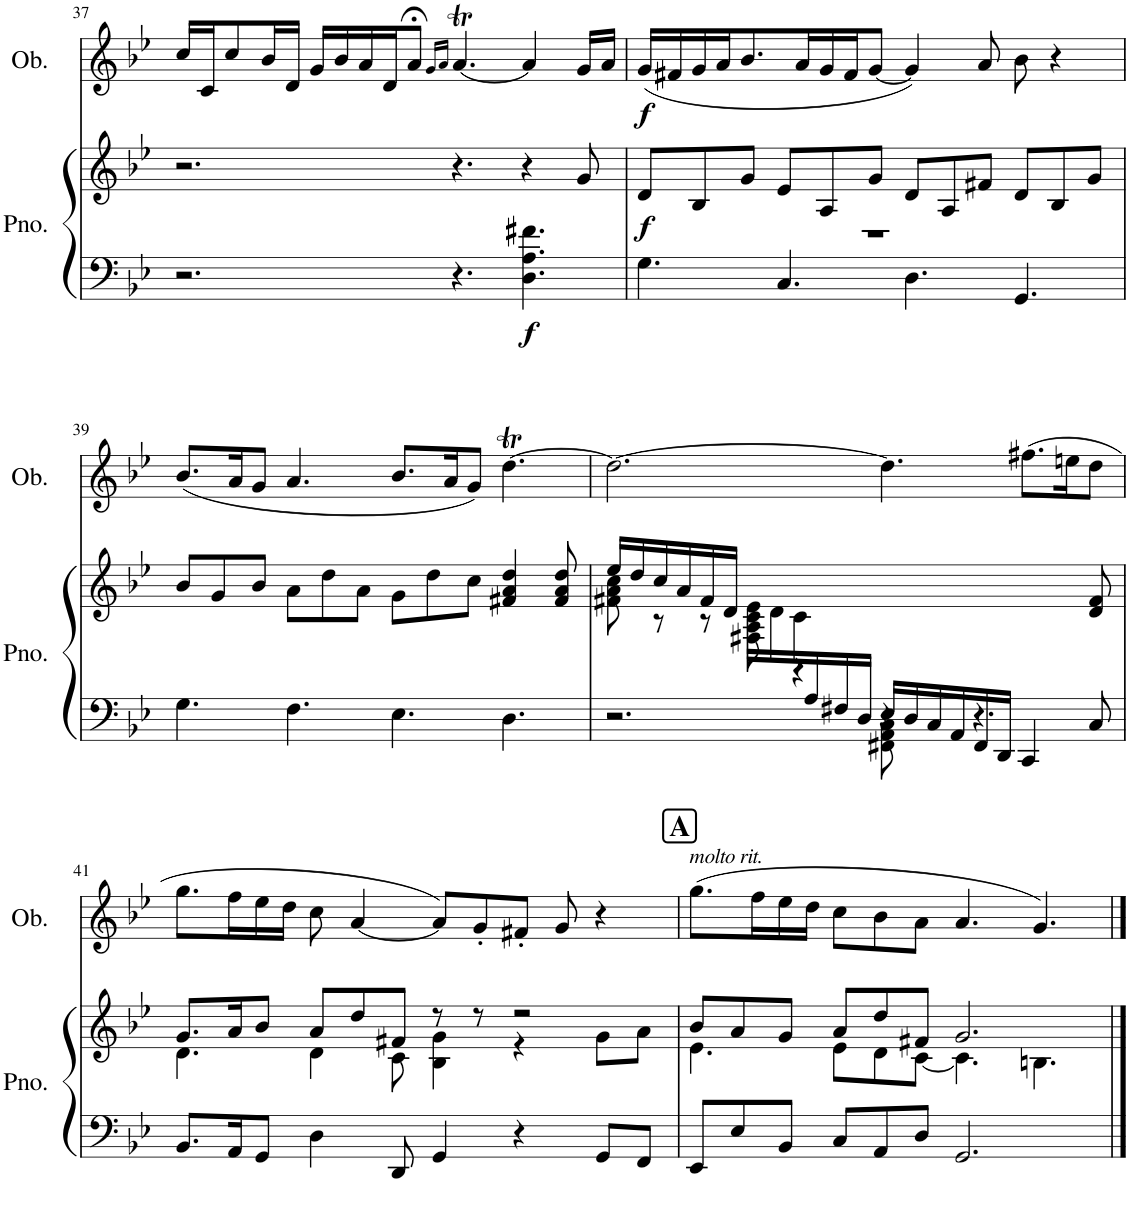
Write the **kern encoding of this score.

**kern	**kern	**dynam	**kern	**dynam
*part2	*part2	*part2	*part1	*part1
*staff3	*staff2	*staff2/3	*staff1	*staff1
*I"Piano	*	*	*I"Oboe	*
*I'Pno.	*	*	*I'Ob.	*
!!LO:PB:g=z
*clefF4	*clefG2	*	*clefG2	*
*k[b-e-]	*k[b-e-]	*	*k[b-e-]	*
*M12/8	*M12/8	*	*M12/8	*
=37	=37	=37	=37	=37
2.r	2.r	.	16cc/LL	.
.	.	.	16c/J	.
.	.	.	8cc/	.
.	.	.	16b-/L	.
.	.	.	16d/JJ	.
.	.	.	16g/LL	.
.	.	.	16b-/	.
.	.	.	16a/	.
.	.	.	16d/J	.
.	.	.	8a;</J	.
.	.	.	16qg/LL	.
.	.	.	16qa/JJ	.
4.r	4.r	.	[4.at/	.
!	!	!LO:DY:b=2	!	!
4.D\ 4.A\ 4.f#X\	4r	f	4a/]	.
.	8g/	.	16g/LL	.
.	.	.	16a/JJ	.
=38	=38	=38	=38	=38
*	*^	*	*	*
!	!	!	!LO:DY:b	!	!LO:DY:b
4.G\	8d/L	1.r	f	(16g/LL	f
.	.	.	.	16f#X/	.
.	8B-/	.	.	16g/	.
.	.	.	.	16a/J	.
.	8g/J	.	.	8.b-/	.
4.C/	8e-/L	.	.	.	.
.	.	.	.	16a/L	.
.	8A/	.	.	16g/	.
.	.	.	.	16f#/J	.
.	8g/J	.	.	[8g/J	.
4.D\	8d/L	.	.	4g/])	.
.	8A/	.	.	.	.
.	8f#X/J	.	.	8a/	.
4.GG/	8d/L	.	.	8b-\	.
.	8B-/	.	.	4r	.
.	8g/J	.	.	.	.
*	*v	*v	*	*	*
!!LO:LB:g=z
=39	=39	=39	=39	=39
4.G\	8b-/L	.	(8.b-/L	.
.	8g/	.	.	.
.	.	.	16a/K	.
.	8b-/J	.	8g/J	.
4.F\	8a\L	.	4.a/	.
.	8dd\	.	.	.
.	8a\J	.	.	.
4.E-\	8g\L	.	8.b-/L	.
.	8dd\	.	.	.
.	.	.	16a/K	.
.	8cc\J	.	8g/J)	.
4.D\	4f#X/ 4a/ 4dd/	.	[4.ddt\	.
.	8f#/ 8a/ 8dd/	.	.	.
=40	=40	=40	=40	=40
*^	*^	*	*	*
*	*^	*	*	*	*	*
16ryy	2.ryy	2.r	16ee-/LL	8f#X\ 8a\ 8cc\	.	2.dd\_	.
.	.	.	16dd/	.	.	.	.
.	.	.	16cc/	8r	.	.	.
.	.	.	16a/	.	.	.	.
.	.	.	16f#/	8r	.	.	.
.	.	.	16d/JJ	.	.	.	.
.	.	.	16e-\LL	8F#X\ 8A\ 8c\	.	.	.
.	.	.	16d\	.	.	.	.
.	.	.	16c\	4r	.	.	.
16A/	.	.	16ryy	.	.	.	.
16F#X/	.	.	.	.	.	.	.
16D/JJ	.	.	.	.	.	.	.
16E-/LL	8FF#X\ 8AA\ 8C\	4r	.	2.ryy	.	4.dd\]	.
16D/	.	.	.	.	.	.	.
16C/	2ryy	.	.	.	.	.	.
16AA/	.	.	.	.	.	.	.
16FF#/	.	4.r	.	.	.	.	.
16DD/JJ	.	.	.	.	.	.	.
4CC/	.	.	.	.	.	(8.ff#X\L	.
.	.	.	.	.	.	16een\K	.
8ryy	8ryy	8C/	8d/ 8f#/	.	.	8dd\J	.
*v	*v	*v	*	*	*	*	*
!!LO:LB:g=z
=41	=41	=41	=41	=41	=41
8.BB-/L	8.g/L	4.d\	.	8.gg\L	.
16AA/K	16a/K	.	.	16ff\L	.
8GG/J	8b-/J	.	.	16ee-\	.
.	.	.	.	16dd\JJ	.
4D\	8a/L	4d\	.	8cc\	.
.	8dd/	.	.	[4a/	.
8DD/	8f#X/J	8c\	.	.	.
4GG/	8r	4B-\ 4g\	.	8a/L])	.
.	8r	.	.	8g'/	.
4r	2r	4r	.	8f#X'/J	.
.	.	.	.	8g/	.
8GG/L	.	8g\L	.	4r	.
8FF/J	.	8a\J	.	.	.
=42	=42	=42	=42	=42	=42
!!LO:REH:place=s1:a:B:cj:fs=14:t=A
!	!	!	!	!LO:TX:a:i:t=molto rit.	!
8EE-/L	8b-/L	4.e-\	.	(8.gg\L	.
8E-/	8a/	.	.	.	.
.	.	.	.	16ff\L	.
8BB-/J	8g/J	.	.	16ee-\	.
.	.	.	.	16dd\JJ	.
8C/L	8a/L	8e-\L	.	8cc\L	.
8AA/	8dd/	8d\	.	8b-\	.
8D/J	8f#X/J	[8c\J	.	8a\J	.
2.GG/	2.g/	4.c\]	.	4.a/	.
.	.	4.Bn\	.	4.g/)	.
*	*v	*v	*	*	*
==	==	==	==	==
*-	*-	*-	*-	*-
